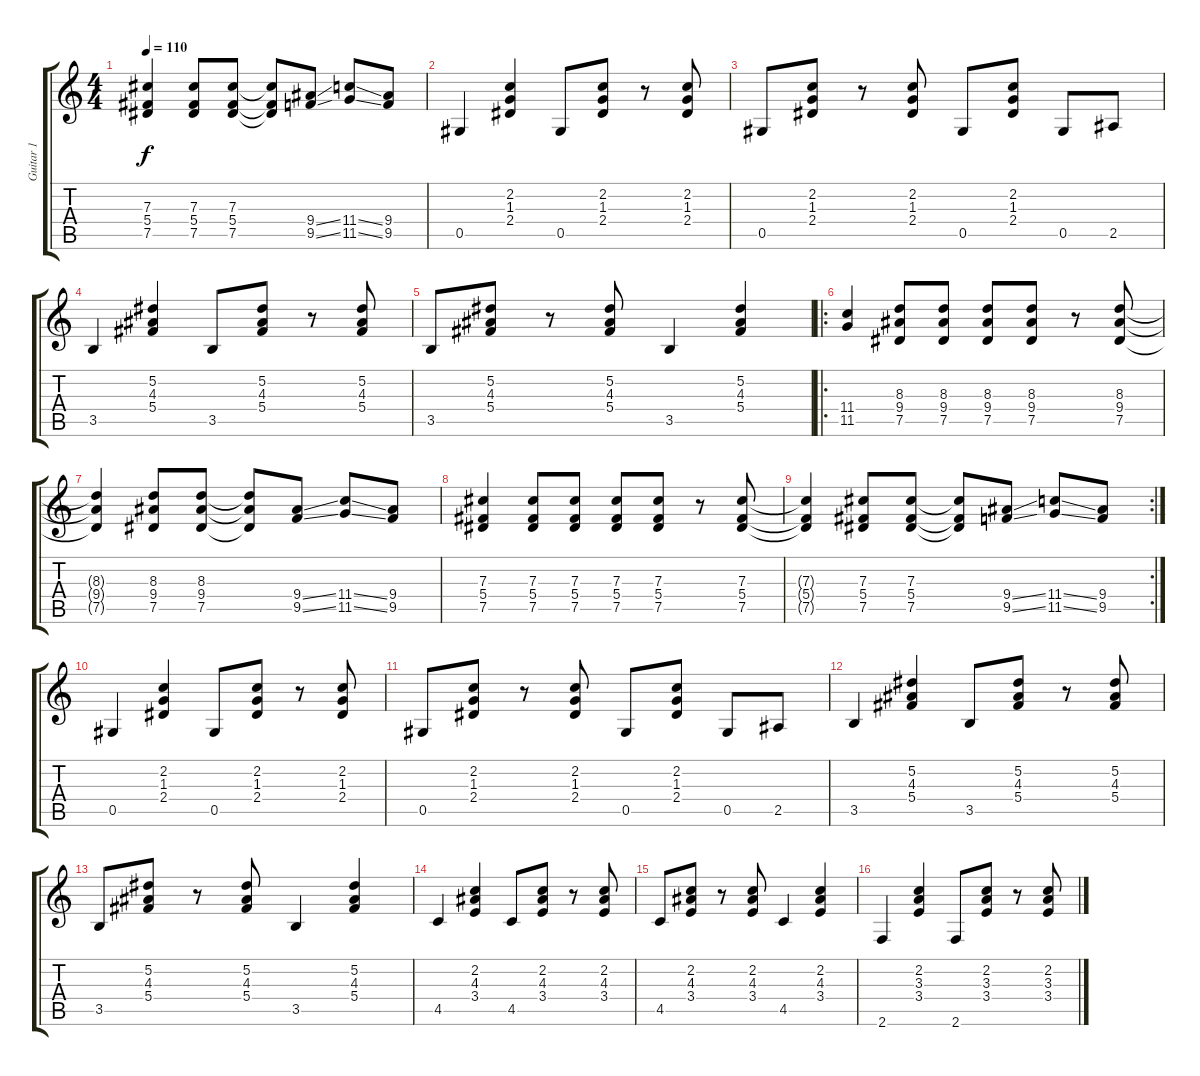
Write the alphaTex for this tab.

\track ("Guitar 1" "Guitar 1") {instrument electricguitarjazz}
\staff {score tabs}
\tuning (Eb4 Bb3 Gb3 Db3 Ab2 Eb2) {hide}
\ts (4 4)
\tempo 110
\clef g2
\ks c
(7.3{t} 5.4{t} 7.5{t}).4{dy f} (7.3 5.4 7.5).8 (7.3 5.4 7.5).8 (7.3{t} 5.4{t} 7.5{t}).8 (9.4{ss} 9.5{ss}).8 (11.4{ss} 11.5{ss}).8 (9.4 9.5).8 |
0.5.4 (2.2 1.3 2.4).4 0.5.8 (2.2 1.3 2.4).8 r.8 (2.2 1.3 2.4).8 |
0.5.8 (2.2 1.3 2.4).8 r.8 (2.2 1.3 2.4).8 0.5.8 (2.2 1.3 2.4).8 0.5.8 2.5.8 |
3.5.4 (5.2 4.3 5.4).4 3.5.8 (5.2 4.3 5.4).8 r.8 (5.2 4.3 5.4).8 |
3.5.8 (5.2 4.3 5.4).8 r.8 (5.2 4.3 5.4).8 3.5.4 (5.2 4.3 5.4).4 |
\ro
(11.4 11.5).4 (8.3 9.4 7.5).8 (8.3 9.4 7.5).8 (8.3 9.4 7.5).8 (8.3 9.4 7.5).8 r.8 (8.3 9.4 7.5).8 |
(8.3{t} 9.4{t} 7.5{t}).4 (8.3 9.4 7.5).8 (8.3 9.4 7.5).8 (8.3{t} 9.4{t} 7.5{t}).8 (9.4{ss} 9.5{ss}).8 (11.4{ss} 11.5{ss}).8 (9.4 9.5).8 |
(7.3 5.4 7.5).4 (7.3 5.4 7.5).8 (7.3 5.4 7.5).8 (7.3 5.4 7.5).8 (7.3 5.4 7.5).8 r.8 (7.3 5.4 7.5).8 |
\rc 2
(7.3{t} 5.4{t} 7.5{t}).4 (7.3 5.4 7.5).8 (7.3 5.4 7.5).8 (7.3{t} 5.4{t} 7.5{t}).8 (9.4{ss} 9.5{ss}).8 (11.4{ss} 11.5{ss}).8 (9.4 9.5).8 |
0.5.4 (2.2 1.3 2.4).4 0.5.8 (2.2 1.3 2.4).8 r.8 (2.2 1.3 2.4).8 |
0.5.8 (2.2 1.3 2.4).8 r.8 (2.2 1.3 2.4).8 0.5.8 (2.2 1.3 2.4).8 0.5.8 2.5.8 |
3.5.4 (5.2 4.3 5.4).4 3.5.8 (5.2 4.3 5.4).8 r.8 (5.2 4.3 5.4).8 |
3.5.8 (5.2 4.3 5.4).8 r.8 (5.2 4.3 5.4).8 3.5.4 (5.2 4.3 5.4).4 |
4.5.4 (2.2 4.3 3.4).4 4.5.8 (2.2 4.3 3.4).8 r.8 (2.2 4.3 3.4).8 |
4.5.8 (2.2 4.3 3.4).8 r.8 (2.2 4.3 3.4).8 4.5.4 (2.2 4.3 3.4).4 |
2.6.4 (2.2 3.3 3.4).4 2.6.8 (2.2 3.3 3.4).8 r.8 (2.2 3.3 3.4).8
